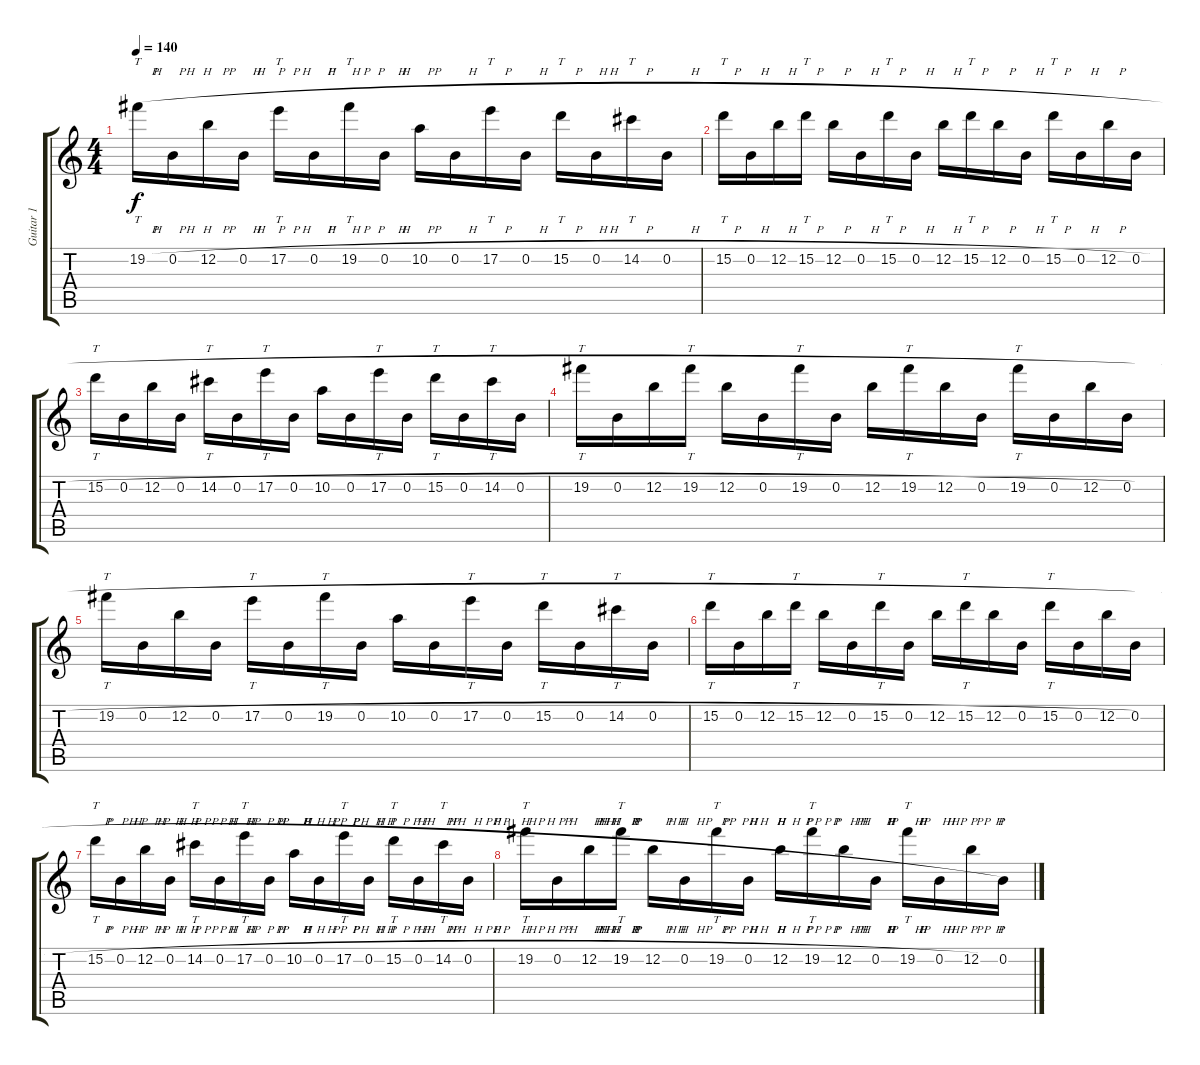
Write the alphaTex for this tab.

\track ("Guitar 1" "Guitar 1") {instrument distortionguitar}
\staff {score tabs}
\tuning (E4 B3 G3 D3 A2 E2) {hide}
\ts (4 4)
\tempo 140
\clef g2
\ks c
19.2{h}.16{tt dy f} 0.2{h}.16 12.2{h}.16 0.2{h}.16 17.2{h}.16{tt} 0.2{h}.16 19.2{h}.16{tt} 0.2{h}.16 10.2{h}.16 0.2{h}.16 17.2{h}.16{tt} 0.2{h}.16 15.2{h}.16{tt} 0.2{h}.16 14.2{h}.16{tt} 0.2{h}.16 |
15.2{h}.16{tt} 0.2{h}.16 12.2{h}.16 15.2{h}.16{tt} 12.2{h}.16 0.2{h}.16 15.2{h}.16{tt} 0.2{h}.16 12.2{h}.16 15.2{h}.16{tt} 12.2{h}.16 0.2{h}.16 15.2{h}.16{tt} 0.2{h}.16 12.2{h}.16 0.2{h}.16 |
15.2{h}.16{tt} 0.2{h}.16 12.2{h}.16 0.2{h}.16 14.2{h}.16{tt} 0.2{h}.16 17.2{h}.16{tt} 0.2{h}.16 10.2{h}.16 0.2{h}.16 17.2{h}.16{tt} 0.2{h}.16 15.2{h}.16{tt} 0.2{h}.16 14.2{h}.16{tt} 0.2{h}.16 |
19.2{h}.16{tt} 0.2{h}.16 12.2{h}.16 19.2{h}.16{tt} 12.2{h}.16 0.2{h}.16 19.2{h}.16{tt} 0.2{h}.16 12.2{h}.16 19.2{h}.16{tt} 12.2{h}.16 0.2{h}.16 19.2{h}.16{tt} 0.2{h}.16 12.2{h}.16 0.2{h}.16 |
19.2{h}.16{tt} 0.2{h}.16 12.2{h}.16 0.2{h}.16 17.2{h}.16{tt} 0.2{h}.16 19.2{h}.16{tt} 0.2{h}.16 10.2{h}.16 0.2{h}.16 17.2{h}.16{tt} 0.2{h}.16 15.2{h}.16{tt} 0.2{h}.16 14.2{h}.16{tt} 0.2{h}.16 |
15.2{h}.16{tt} 0.2{h}.16 12.2{h}.16 15.2{h}.16{tt} 12.2{h}.16 0.2{h}.16 15.2{h}.16{tt} 0.2{h}.16 12.2{h}.16 15.2{h}.16{tt} 12.2{h}.16 0.2{h}.16 15.2{h}.16{tt} 0.2{h}.16 12.2{h}.16 0.2{h}.16 |
15.2{h}.16{tt} 0.2{h}.16 12.2{h}.16 0.2{h}.16 14.2{h}.16{tt} 0.2{h}.16 17.2{h}.16{tt} 0.2{h}.16 10.2{h}.16 0.2{h}.16 17.2{h}.16{tt} 0.2{h}.16 15.2{h}.16{tt} 0.2{h}.16 14.2{h}.16{tt} 0.2{h}.16 |
19.2{h}.16{tt} 0.2{h}.16 12.2{h}.16 19.2{h}.16{tt} 12.2{h}.16 0.2{h}.16 19.2{h}.16{tt} 0.2{h}.16 12.2{h}.16 19.2{h}.16{tt} 12.2{h}.16 0.2{h}.16 19.2{h}.16{tt} 0.2{h}.16 12.2{h}.16 0.2{h}.16
